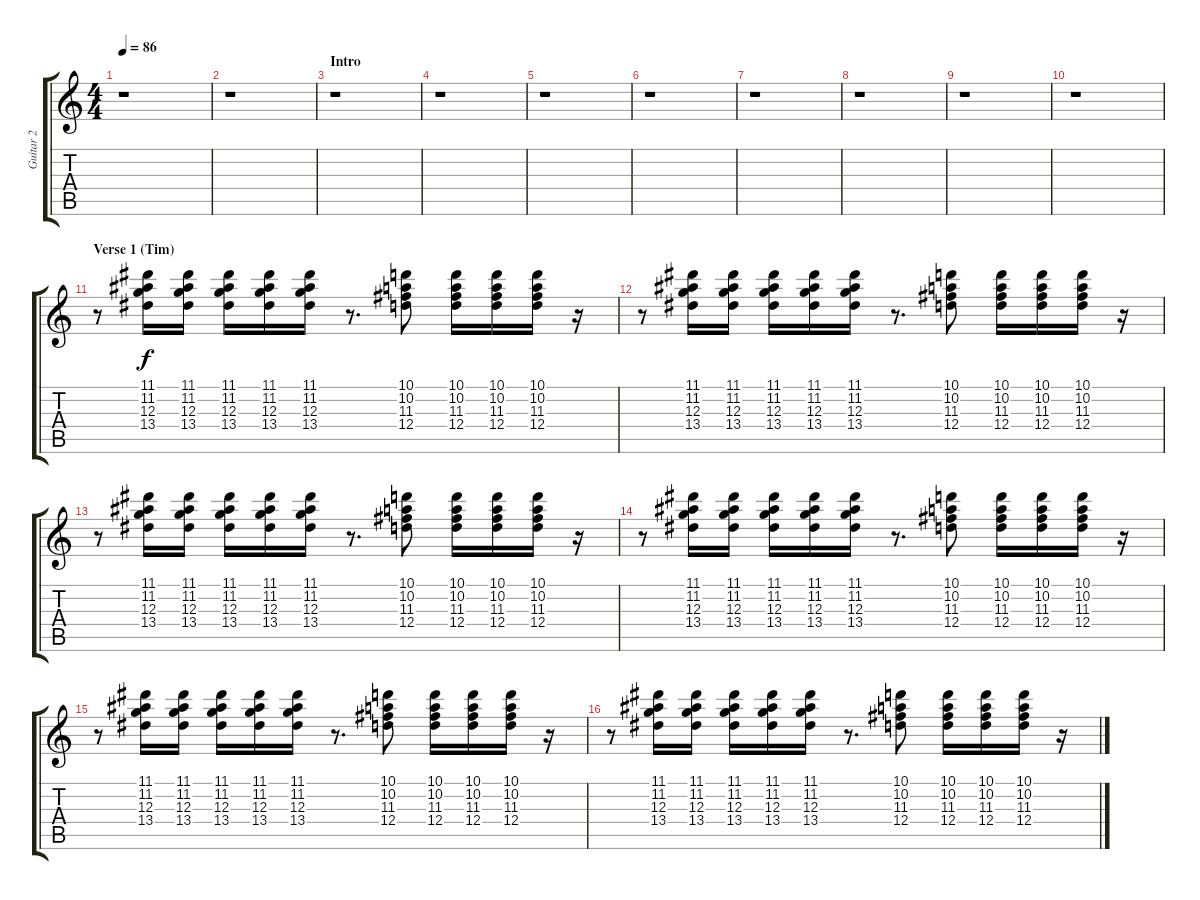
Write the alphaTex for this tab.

\track ("Guitar 2" "Guitar 2") {instrument acousticguitarsteel}
\staff {score tabs}
\tuning (E4 B3 G3 D3 A2 E2) {hide}
\ts (4 4)
\tempo 86
\clef g2
\ks c
r.1{dy f instrument acousticguitarsteel} |
r.1 |
\section ("" "Intro")
r.1 |
r.1 |
r.1 |
r.1 |
r.1 |
r.1 |
r.1 |
r.1 |
\section ("" "Verse 1 (Tim)")
r.8 (11.1 11.2 12.3 13.4).16 (11.1 11.2 12.3 13.4).16 (11.1 11.2 12.3 13.4).16 (11.1 11.2 12.3 13.4).16 (11.1 11.2 12.3 13.4).16 r.8{d} (10.1 10.2 11.3 12.4).8 (10.1 10.2 11.3 12.4).16 (10.1 10.2 11.3 12.4).16 (10.1 10.2 11.3 12.4).16 r.16 |
r.8 (11.1 11.2 12.3 13.4).16 (11.1 11.2 12.3 13.4).16 (11.1 11.2 12.3 13.4).16 (11.1 11.2 12.3 13.4).16 (11.1 11.2 12.3 13.4).16 r.8{d} (10.1 10.2 11.3 12.4).8 (10.1 10.2 11.3 12.4).16 (10.1 10.2 11.3 12.4).16 (10.1 10.2 11.3 12.4).16 r.16 |
r.8 (11.1 11.2 12.3 13.4).16 (11.1 11.2 12.3 13.4).16 (11.1 11.2 12.3 13.4).16 (11.1 11.2 12.3 13.4).16 (11.1 11.2 12.3 13.4).16 r.8{d} (10.1 10.2 11.3 12.4).8 (10.1 10.2 11.3 12.4).16 (10.1 10.2 11.3 12.4).16 (10.1 10.2 11.3 12.4).16 r.16 |
r.8 (11.1 11.2 12.3 13.4).16 (11.1 11.2 12.3 13.4).16 (11.1 11.2 12.3 13.4).16 (11.1 11.2 12.3 13.4).16 (11.1 11.2 12.3 13.4).16 r.8{d} (10.1 10.2 11.3 12.4).8 (10.1 10.2 11.3 12.4).16 (10.1 10.2 11.3 12.4).16 (10.1 10.2 11.3 12.4).16 r.16 |
r.8 (11.1 11.2 12.3 13.4).16 (11.1 11.2 12.3 13.4).16 (11.1 11.2 12.3 13.4).16 (11.1 11.2 12.3 13.4).16 (11.1 11.2 12.3 13.4).16 r.8{d} (10.1 10.2 11.3 12.4).8 (10.1 10.2 11.3 12.4).16 (10.1 10.2 11.3 12.4).16 (10.1 10.2 11.3 12.4).16 r.16 |
r.8 (11.1 11.2 12.3 13.4).16 (11.1 11.2 12.3 13.4).16 (11.1 11.2 12.3 13.4).16 (11.1 11.2 12.3 13.4).16 (11.1 11.2 12.3 13.4).16 r.8{d} (10.1 10.2 11.3 12.4).8 (10.1 10.2 11.3 12.4).16 (10.1 10.2 11.3 12.4).16 (10.1 10.2 11.3 12.4).16 r.16
